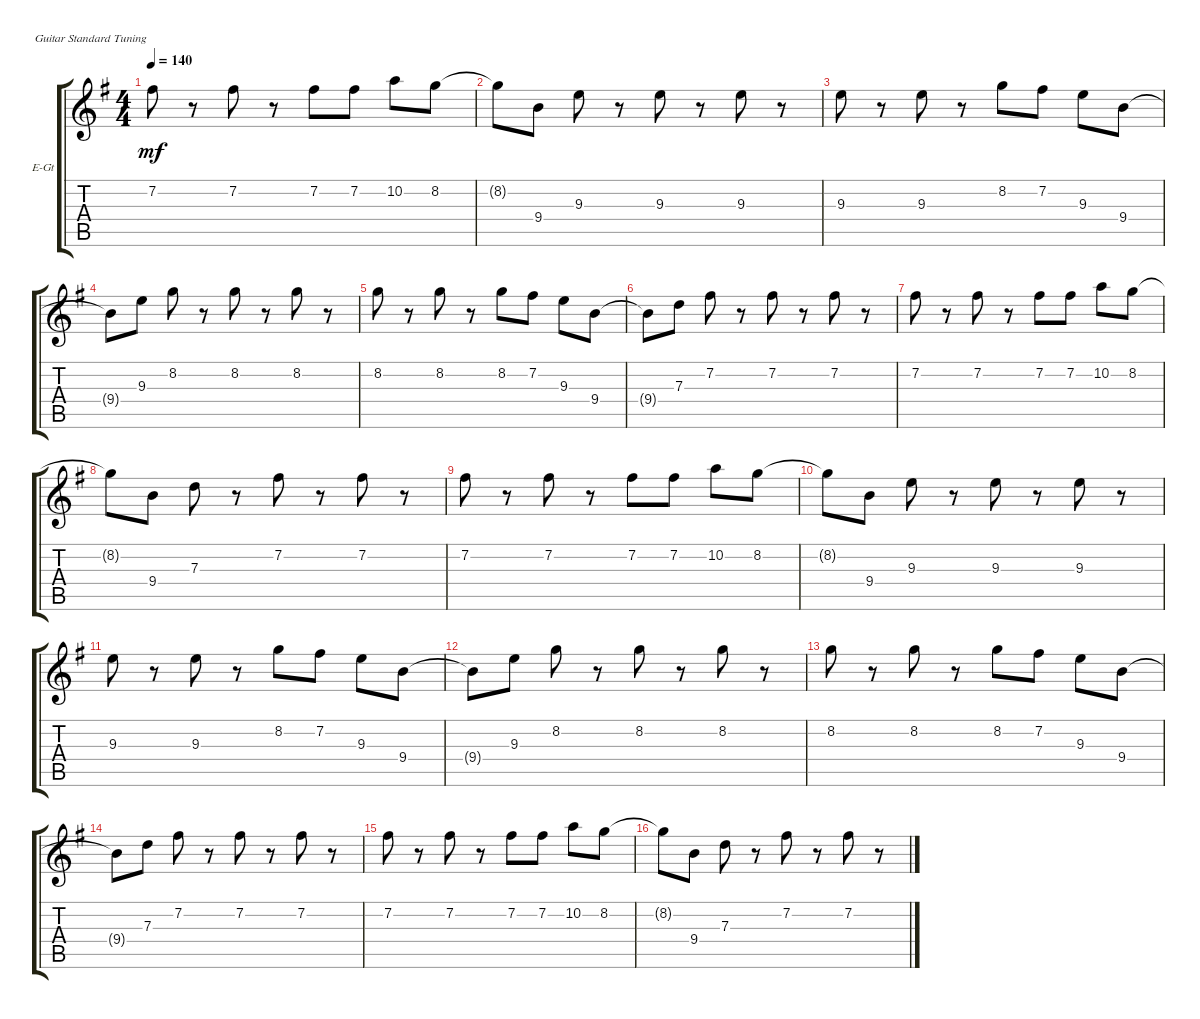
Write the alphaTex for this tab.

\defaultSystemsLayout 4
\bracketExtendMode groupsimilarinstruments
\firstSystemTrackNameOrientation horizontal
\otherSystemsTrackNameOrientation horizontal
\track ("ЭЛЕКТРО-СОЛО" "E-Gt") {instrument overdrivenguitar}
\staff {score tabs}
\tuning (E4 B3 G3 D3 A2 E2)
\ts (4 4)
\tempo 140
\clef g2
\ks eminor
7.2.8{dy mf} r.8 7.2.8 r.8 7.2.8 7.2.8 10.2.8 8.2.8 |
8.2{t}.8 9.4.8 9.3.8 r.8 9.3.8 r.8 9.3.8 r.8 |
9.3.8 r.8 9.3.8 r.8 8.2.8 7.2.8 9.3.8 9.4.8 |
9.4{t}.8 9.3.8 8.2.8 r.8 8.2.8 r.8 8.2.8 r.8 |
8.2.8 r.8 8.2.8 r.8 8.2.8 7.2.8 9.3.8 9.4.8 |
9.4{t}.8 7.3.8 7.2.8 r.8 7.2.8 r.8 7.2.8 r.8 |
7.2.8 r.8 7.2.8 r.8 7.2.8 7.2.8 10.2.8 8.2.8 |
8.2{t}.8 9.4.8 7.3.8 r.8 7.2.8 r.8 7.2.8 r.8 |
7.2.8 r.8 7.2.8 r.8 7.2.8 7.2.8 10.2.8 8.2.8 |
8.2{t}.8 9.4.8 9.3.8 r.8 9.3.8 r.8 9.3.8 r.8 |
9.3.8 r.8 9.3.8 r.8 8.2.8 7.2.8 9.3.8 9.4.8 |
9.4{t}.8 9.3.8 8.2.8 r.8 8.2.8 r.8 8.2.8 r.8 |
8.2.8 r.8 8.2.8 r.8 8.2.8 7.2.8 9.3.8 9.4.8 |
9.4{t}.8 7.3.8 7.2.8 r.8 7.2.8 r.8 7.2.8 r.8 |
7.2.8 r.8 7.2.8 r.8 7.2.8 7.2.8 10.2.8 8.2.8 |
8.2{t}.8 9.4.8 7.3.8 r.8 7.2.8 r.8 7.2.8 r.8
